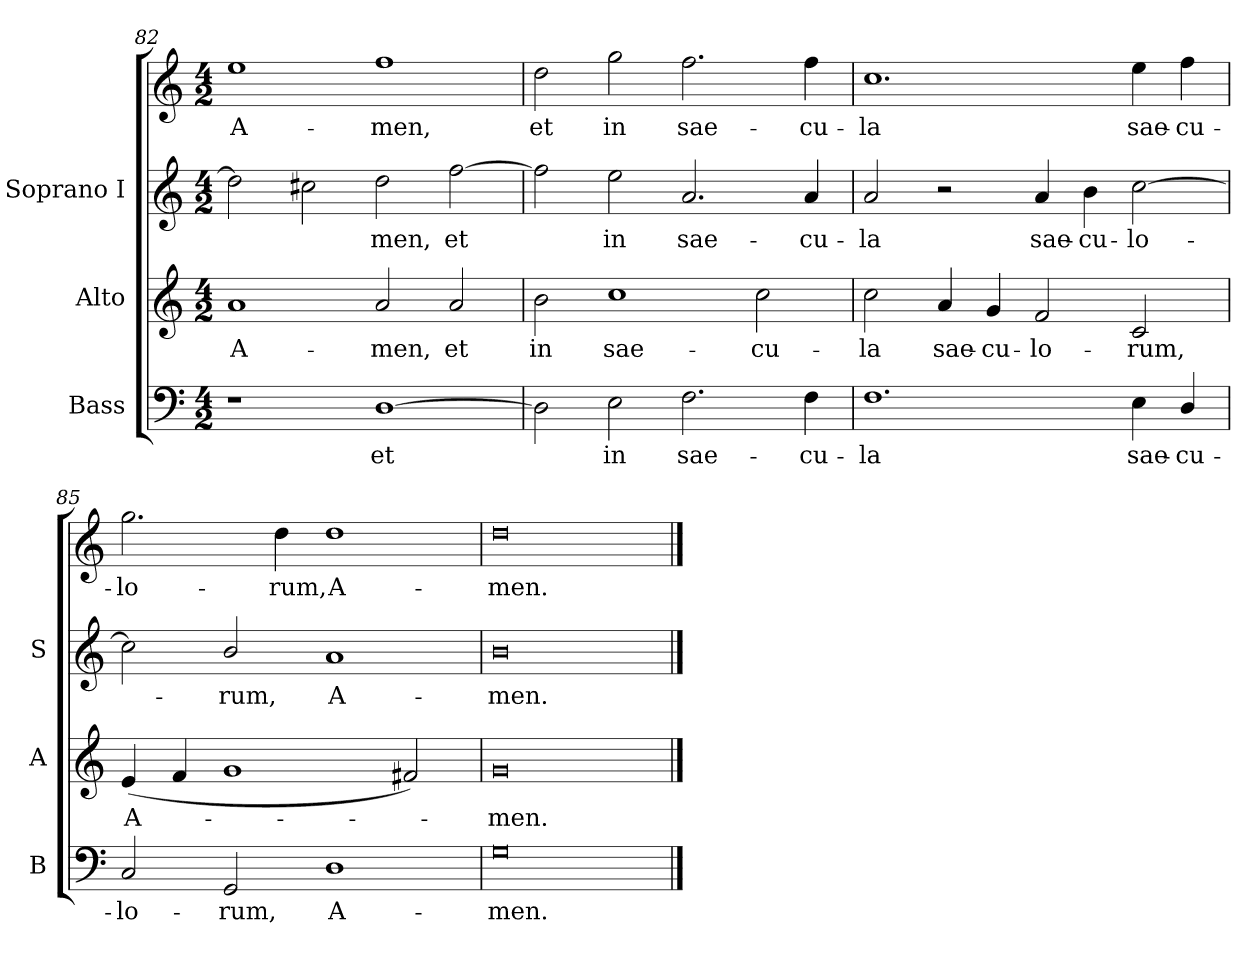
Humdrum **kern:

**kern	**text	**kern	**text	**kern	**text	**kern	**text
*part3	*part3	*part2	*part2	*part1	*part1	*part1	*part1
*staff4	*staff4	*staff3	*staff3	*staff2	*staff2	*staff1	*staff1
*I"Bass	*	*I"Alto	*	*I"Soprano I	*	*	*
*I'B	*	*I'A	*	*I'S	*	*	*
!!LO:LB:g=z
*clefF4	*	*clefG2	*	*clefG2	*	*clefG2	*
*k[]	*	*k[]	*	*k[]	*	*k[]	*
*C:	*	*C:	*	*C:	*	*C:	*
*M4/2	*	*M4/2	*	*M4/2	*	*M4/2	*
=82	=82	=82	=82	=82	=82	=82	=82
!	!	!	!LO:LY:b	!	!	!	!LO:LY:b
1r	.	1a	A-	2dd]	.	1ee	A-
.	.	.	.	2cc#	.	.	.
!	!LO:LY:b	!	!LO:LY:b	!	!LO:LY:b	!	!LO:LY:b
[1D	et	2a	-men,	2dd	men,	1ff	-men,
!	!	!	!LO:LY:b	!	!LO:LY:b	!	!
.	.	2a	et	[2ff	et	.	.
=83	=83	=83	=83	=83	=83	=83	=83
!	!	!	!LO:LY:b	!	!	!	!LO:LY:b
2D]	.	2b	in	2ff]	.	2dd	et
!	!LO:LY:b	!	!LO:LY:b	!	!LO:LY:b	!	!LO:LY:b
2E	in	1cc	sae-	2ee	-in	2gg	in
!	!LO:LY:b	!	!	!	!LO:LY:b	!	!LO:LY:b
2.F	sae-	.	.	2.a	sae-	2.ff	sae-
!	!	!	!LO:LY:b	!	!	!	!
.	.	2cc	-cu-	.	.	.	.
!	!LO:LY:b	!	!	!	!LO:LY:b	!	!LO:LY:b
4F	-cu-	.	.	4a	-cu-	4ff	-cu-
=84	=84	=84	=84	=84	=84	=84	=84
!	!LO:LY:b	!	!LO:LY:b	!	!LO:LY:b	!	!LO:LY:b
1.F	-la	2cc	-la	2a	-la	1.cc	-la
!	!	!	!LO:LY:b	!	!	!	!
.	.	4a	sae-	2r	.	.	.
!	!	!	!LO:LY:b	!	!	!	!
.	.	4g	-cu-	.	.	.	.
!	!	!	!LO:LY:b	!	!LO:LY:b	!	!
.	.	2f	-lo-	4a	sae-	.	.
!	!	!	!	!	!LO:LY:b	!	!
.	.	.	.	4b	-cu-	.	.
!	!LO:LY:b	!	!LO:LY:b	!	!LO:LY:b	!	!LO:LY:b
4E	sae-	2c	-rum,	[2cc	-lo-	4ee	sae-
!	!LO:LY:b	!	!	!	!	!	!LO:LY:b
4D/	-cu-	.	.	.	.	4ff	-cu-
=85	=85	=85	=85	=85	=85	=85	=85
!	!LO:LY:b	!	!LO:LY:b	!	!	!	!LO:LY:b
2C	-lo-	(<4e	A-	2cc]	.	2.gg	lo-
.	.	4f	.	.	.	.	.
!	!LO:LY:b	!	!	!	!LO:LY:b	!	!
2GG	-rum,	1g	.	2b/	-rum,	.	.
!	!	!	!	!	!	!	!LO:LY:b
.	.	.	.	.	.	4dd	-rum,
!	!LO:LY:b	!	!	!	!LO:LY:b	!	!LO:LY:b
1D	A-	.	.	1a	A-	1dd	A-
.	.	2f#X)	.	.	.	.	.
=86	=86	=86	=86	=86	=86	=86	=86
!	!LO:LY:b	!	!LO:LY:b	!	!LO:LY:b	!	!LO:LY:b
0G	-men.	0g	men.	0b	men.	0dd	-men.
==	==	==	==	==	==	==	==
*-	*-	*-	*-	*-	*-	*-	*-
